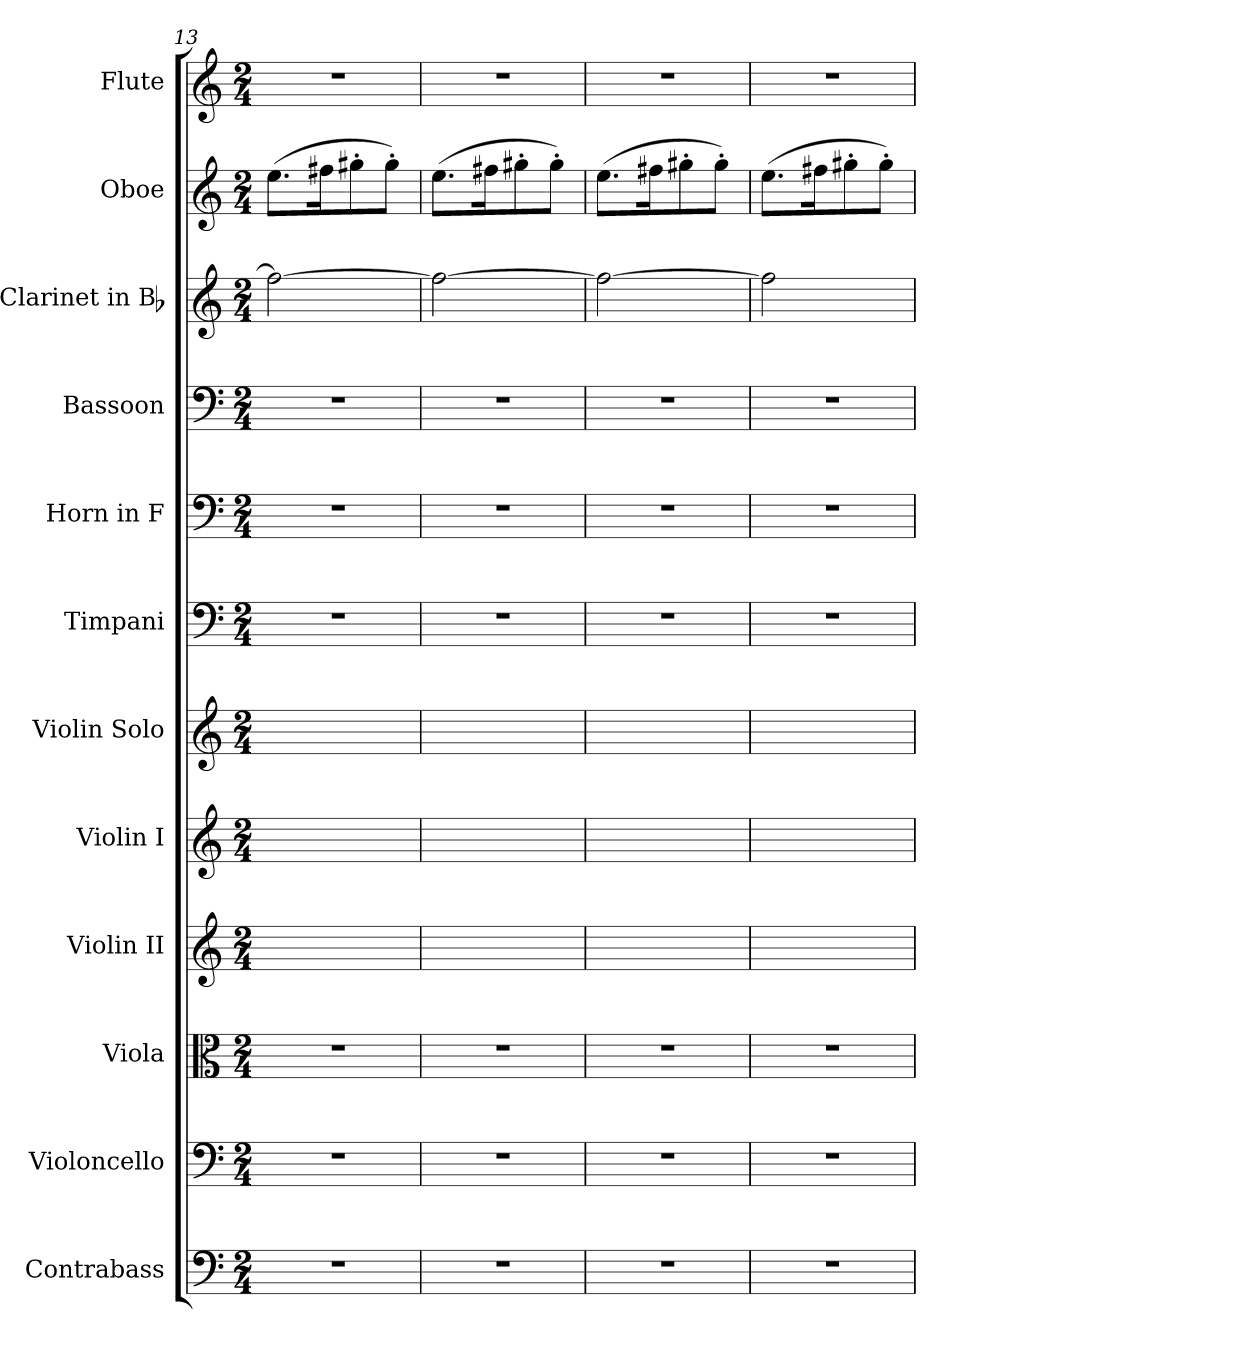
**kern	**kern	**kern	**kern	**kern	**kern	**kern	**kern	**kern	**kern	**kern	**kern
*part12	*part11	*part10	*part9	*part8	*part7	*part6	*part5	*part4	*part3	*part2	*part1
*staff12	*staff11	*staff10	*staff9	*staff8	*staff7	*staff6	*staff5	*staff4	*staff3	*staff2	*staff1
*I"Contrabass	*I"Violoncello	*I"Viola	*I"Violin II	*I"Violin I	*I"Violin Solo	*I"Timpani	*I"Horn in F	*I"Bassoon	*I"Clarinet in Bb	*I"Oboe	*I"Flute
*I'Cb.	*I'Vc.	*I'Vla.	*I'Vln. II	*I'Vln. I	*I'Vln. solo	*I'Timp.	*I'Hn.	*I'Bsn.	*I'Cl.	*I'Ob.	*I'Fl.
*clefF4	*clefF4	*clefC3	*clefG2	*clefG2	*clefG2	*clefF4	*clefF4	*clefF4	*clefG2	*clefG2	*clefG2
*ITrd7c12	*	*	*	*	*	*	*ITrd-3c-5	*	*ITrd1c2	*	*
*k[]	*k[]	*k[]	*k[]	*k[]	*k[]	*k[]	*k[b-]	*k[]	*k[b-e-]	*k[]	*k[]
*M2/4	*M2/4	*M2/4	*M2/4	*M2/4	*M2/4	*M2/4	*M2/4	*M2/4	*M2/4	*M2/4	*M2/4
=13	=13	=13	=13	=13	=13	=13	=13	=13	=13	=13	=13
2r	2r	2r	12ryy	12ryy	2ryy	2r	2r	2r	2ee_	(8.eeL	2r
.	.	.	12ryy	12ryy	.	.	.	.	.	.	.
.	.	.	12ryy	12ryy	.	.	.	.	.	.	.
.	.	.	.	.	.	.	.	.	.	16ff#XK	.
.	.	.	12ryy	12ryy	.	.	.	.	.	8gg#X'	.
.	.	.	12ryy	12ryy	.	.	.	.	.	.	.
.	.	.	.	.	.	.	.	.	.	8gg#'J)	.
.	.	.	12ryy	12ryy	.	.	.	.	.	.	.
=14	=14	=14	=14	=14	=14	=14	=14	=14	=14	=14	=14
2r	2r	2r	12ryy	12ryy	2ryy	2r	2r	2r	2een_	(8.eeL	2r
.	.	.	12ryy	12ryy	.	.	.	.	.	.	.
.	.	.	12ryy	12ryy	.	.	.	.	.	.	.
.	.	.	.	.	.	.	.	.	.	16ff#XK	.
.	.	.	12ryy	12ryy	.	.	.	.	.	8gg#X'	.
.	.	.	12ryy	12ryy	.	.	.	.	.	.	.
.	.	.	.	.	.	.	.	.	.	8gg#'J)	.
.	.	.	12ryy	12ryy	.	.	.	.	.	.	.
=15	=15	=15	=15	=15	=15	=15	=15	=15	=15	=15	=15
2r	2r	2r	12ryy	12ryy	2ryy	2r	2r	2r	2ee_	(8.eeL	2r
.	.	.	12ryy	12ryy	.	.	.	.	.	.	.
.	.	.	12ryy	12ryy	.	.	.	.	.	.	.
.	.	.	.	.	.	.	.	.	.	16ff#XK	.
.	.	.	12ryy	12ryy	.	.	.	.	.	8gg#X'	.
.	.	.	12ryy	12ryy	.	.	.	.	.	.	.
.	.	.	.	.	.	.	.	.	.	8gg#'J)	.
.	.	.	12ryy	12ryy	.	.	.	.	.	.	.
=16	=16	=16	=16	=16	=16	=16	=16	=16	=16	=16	=16
*	*	*	*Xtuplet	*Xtuplet	*	*	*	*	*	*	*
2r	2r	2r	12ryy	12ryy	2ryy	2r	2r	2r	2ee]	(8.eeL	2r
.	.	.	12ryy	12ryy	.	.	.	.	.	.	.
.	.	.	12ryy	12ryy	.	.	.	.	.	.	.
.	.	.	.	.	.	.	.	.	.	16ff#XK	.
.	.	.	12ryy	12ryy	.	.	.	.	.	8gg#X'	.
.	.	.	12ryy	12ryy	.	.	.	.	.	.	.
.	.	.	.	.	.	.	.	.	.	8gg#'J)	.
.	.	.	12ryy	12ryy	.	.	.	.	.	.	.
=	=	=	=	=	=	=	=	=	=	=	=
*-	*-	*-	*-	*-	*-	*-	*-	*-	*-	*-	*-
